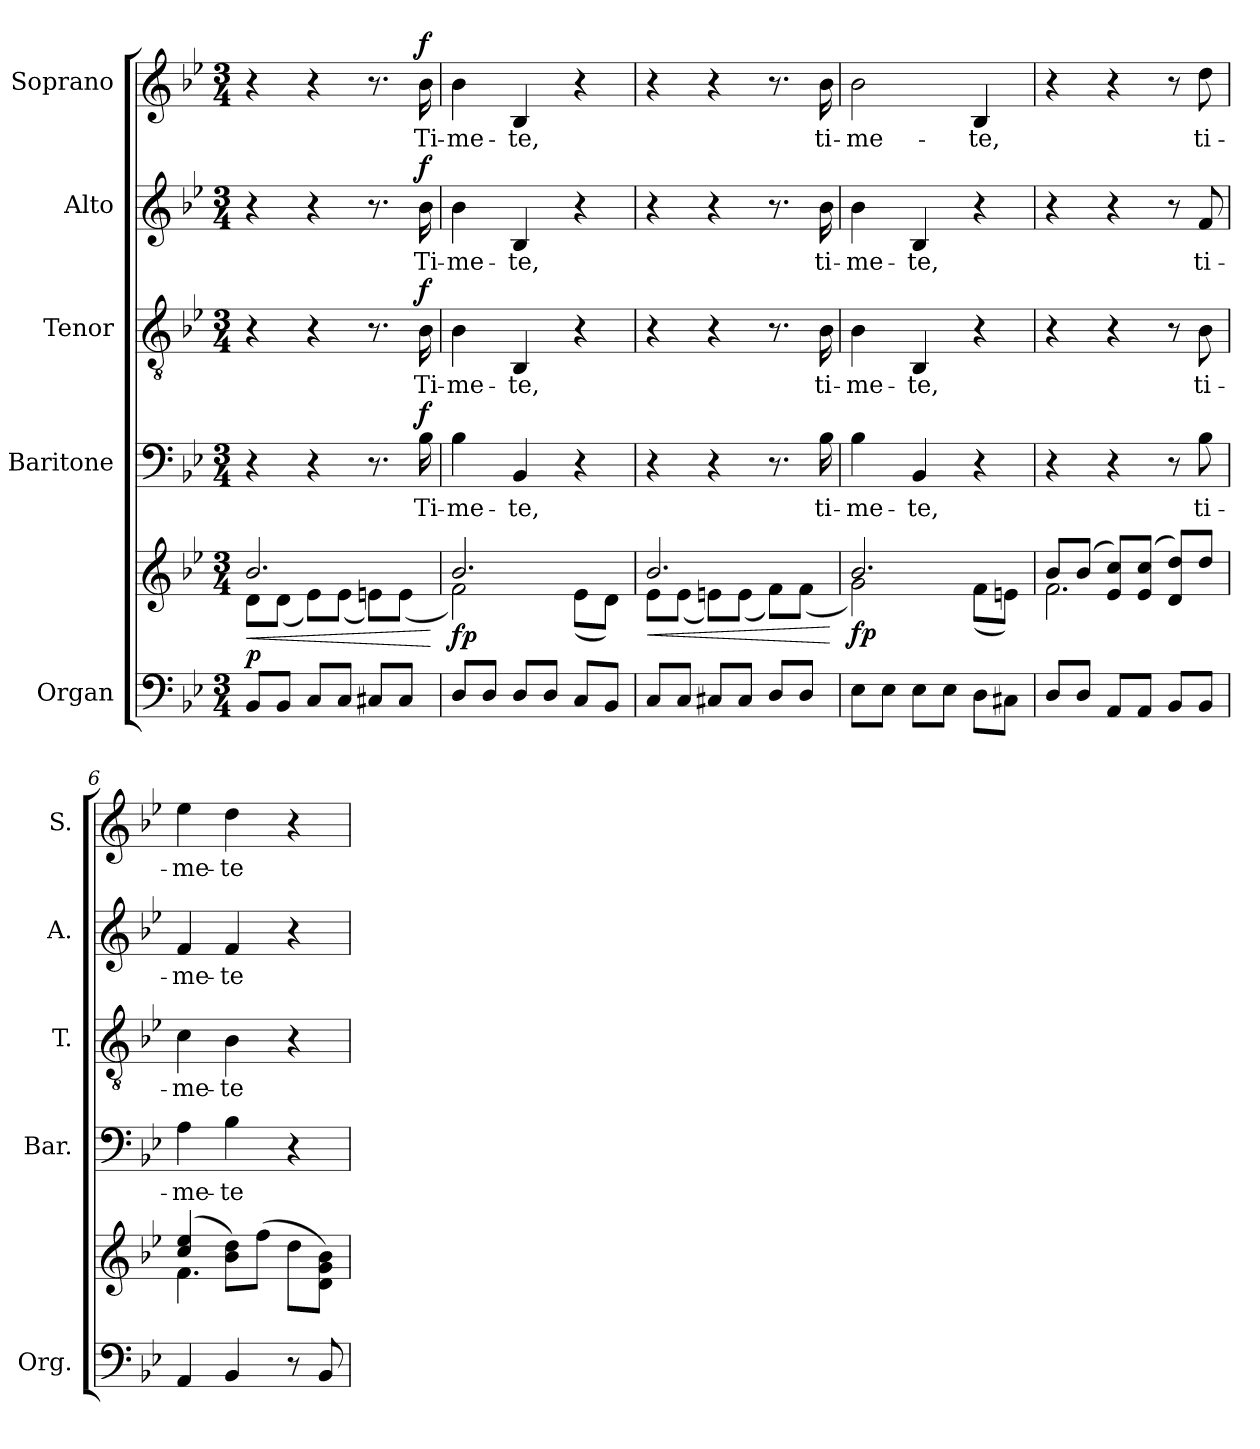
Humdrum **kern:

**kern	**kern	**dynam	**kern	**text	**dynam	**kern	**text	**dynam	**kern	**text	**dynam	**kern	**text	**dynam
*part5	*part5	*part5	*part4	*part4	*part4	*part3	*part3	*part3	*part2	*part2	*part2	*part1	*part1	*part1
*staff6	*staff5	*staff5/6	*staff4	*staff4	*staff4	*staff3	*staff3	*staff3	*staff2	*staff2	*staff2	*staff1	*staff1	*staff1
*I"Organ	*	*	*I"Baritone	*	*	*I"Tenor	*	*	*I"Alto	*	*	*I"Soprano	*	*
*I'Org.	*	*	*I'Bar.	*	*	*I'T.	*	*	*I'A.	*	*	*I'S.	*	*
!!LO:PB:g=z
*clefF4	*clefG2	*	*clefF4	*	*	*clefGv2	*	*	*clefG2	*	*	*clefG2	*	*
*	*	*	*	*	*	*ITrd7c12	*	*	*	*	*	*	*	*
*k[b-e-]	*k[b-e-]	*	*k[b-e-]	*	*	*k[b-e-]	*	*	*k[b-e-]	*	*	*k[b-e-]	*	*
*B-:	*B-:	*	*B-:	*	*	*B-:	*	*	*B-:	*	*	*B-:	*	*
*M3/4	*M3/4	*	*M3/4	*	*	*M3/4	*	*	*M3/4	*	*	*M3/4	*	*
*MM80	*MM80	*	*MM80	*	*	*MM80	*	*	*MM80	*	*	*MM80	*	*
=1	=1	=1	=1	=1	=1	=1	=1	=1	=1	=1	=1	=1	=1	=1
!	!	!LO:HP:b	!	!	!	!	!	!	!	!	!	!	!	!
*	*^	*	*	*	*	*	*	*	*	*	*	*	*	*
8BB-i/L	2.b-i/	8di\L	< p	4r	.	.	4r	.	.	4r	.	.	4r	.	.
8BB-i/J	.	(8di\J	.	.	.	.	.	.	.	.	.	.	.	.	.
8Ci/L	.	8e-i\L)	.	4r	.	.	4r	.	.	4r	.	.	4r	.	.
8Ci/J	.	(8e-i\J	.	.	.	.	.	.	.	.	.	.	.	.	.
8C#Xi/L	.	8eni\L)	.	8.r	.	.	8.r	.	.	8.r	.	.	8.r	.	.
8C#i/J	.	(8ei\J	.	.	.	.	.	.	.	.	.	.	.	.	.
!	!	!	!	!	!LO:LY:b:color=#000000	!	!	!	!	!	!	!	!	!	!
!	!	!	!	!	!	!	!	!LO:LY:b:color=#000000	!	!	!	!	!	!	!
!	!	!	!	!	!	!	!	!	!	!	!LO:LY:b:color=#000000	!	!	!	!
!	!	!	!	!	!	!	!	!	!	!	!	!	!	!LO:LY:b:color=#000000	!
.	.	.	.	16B-i\	Ti-	f	16BB-i\	Ti-	f	16b-i\	Ti-	f	16b-i\	Ti-	f
*	*v	*v	*	*	*	*	*	*	*	*	*	*	*	*	*
.	.	[	.	.	.	.	.	.	.	.	.	.	.	.
=2	=2	=2	=2	=2	=2	=2	=2	=2	=2	=2	=2	=2	=2	=2
*	*^	*	*	*	*	*	*	*	*	*	*	*	*	*
!	!	!	!	!	!LO:LY:b:color=#000000	!	!	!	!	!	!	!	!	!	!
!	!	!	!	!	!	!	!	!LO:LY:b:color=#000000	!	!	!	!	!	!	!
!	!	!	!	!	!	!	!	!	!	!	!LO:LY:b:color=#000000	!	!	!	!
!	!	!	!	!	!	!	!	!	!	!	!	!	!	!LO:LY:b:color=#000000	!
8Di/L	2.b-i/	2fi\)	fp	4B-i\	-me-	.	4BB-i\	-me-	.	4b-i\	-me-	.	4b-i\	-me-	.
8Di/J	.	.	.	.	.	.	.	.	.	.	.	.	.	.	.
!	!	!	!	!	!LO:LY:b:color=#000000	!	!	!	!	!	!	!	!	!	!
!	!	!	!	!	!	!	!	!LO:LY:b:color=#000000	!	!	!	!	!	!	!
!	!	!	!	!	!	!	!	!	!	!	!LO:LY:b:color=#000000	!	!	!	!
!	!	!	!	!	!	!	!	!	!	!	!	!	!	!LO:LY:b:color=#000000	!
8Di/L	.	.	.	4BB-i/	-te,	.	4BBB-i/	-te,	.	4B-i/	-te,	.	4B-i/	-te,	.
8Di/J	.	.	.	.	.	.	.	.	.	.	.	.	.	.	.
8Ci/L	.	(8e-i\L	.	4r	.	.	4r	.	.	4r	.	.	4r	.	.
8BB-i/J	.	8di\J)	.	.	.	.	.	.	.	.	.	.	.	.	.
=3	=3	=3	=3	=3	=3	=3	=3	=3	=3	=3	=3	=3	=3	=3	=3
!	!	!	!LO:HP:b	!	!	!	!	!	!	!	!	!	!	!	!
8Ci/L	2.b-i/	8e-i\L	<	4r	.	.	4r	.	.	4r	.	.	4r	.	.
8Ci/J	.	(8e-i\J	.	.	.	.	.	.	.	.	.	.	.	.	.
8C#Xi/L	.	8eni\L)	.	4r	.	.	4r	.	.	4r	.	.	4r	.	.
8C#i/J	.	(8ei\J	.	.	.	.	.	.	.	.	.	.	.	.	.
8Di/L	.	8fi\L)	.	8.r	.	.	8.r	.	.	8.r	.	.	8.r	.	.
8Di/J	.	(8fi\J	.	.	.	.	.	.	.	.	.	.	.	.	.
!	!	!	!	!	!LO:LY:b:color=#000000	!	!	!	!	!	!	!	!	!	!
!	!	!	!	!	!	!	!	!LO:LY:b:color=#000000	!	!	!	!	!	!	!
!	!	!	!	!	!	!	!	!	!	!	!LO:LY:b:color=#000000	!	!	!	!
!	!	!	!	!	!	!	!	!	!	!	!	!	!	!LO:LY:b:color=#000000	!
.	.	.	.	16B-i\	ti-	.	16BB-i\	ti-	.	16b-i\	ti-	.	16b-i\	ti-	.
*	*v	*v	*	*	*	*	*	*	*	*	*	*	*	*	*
.	.	[	.	.	.	.	.	.	.	.	.	.	.	.
=4	=4	=4	=4	=4	=4	=4	=4	=4	=4	=4	=4	=4	=4	=4
*	*^	*	*	*	*	*	*	*	*	*	*	*	*	*
!	!	!	!	!	!LO:LY:b:color=#000000	!	!	!	!	!	!	!	!	!	!
!	!	!	!	!	!	!	!	!LO:LY:b:color=#000000	!	!	!	!	!	!	!
!	!	!	!	!	!	!	!	!	!	!	!LO:LY:b:color=#000000	!	!	!	!
!	!	!	!	!	!	!	!	!	!	!	!	!	!	!LO:LY:b:color=#000000	!
8E-i\L	2.b-i/	2gi\)	fp	4B-i\	-me-	.	4BB-i\	-me-	.	4b-i\	-me-	.	2b-i\	-me-	.
8E-i\J	.	.	.	.	.	.	.	.	.	.	.	.	.	.	.
!	!	!	!	!	!LO:LY:b:color=#000000	!	!	!	!	!	!	!	!	!	!
!	!	!	!	!	!	!	!	!LO:LY:b:color=#000000	!	!	!	!	!	!	!
!	!	!	!	!	!	!	!	!	!	!	!LO:LY:b:color=#000000	!	!	!	!
8E-i\L	.	.	.	4BB-i/	-te,	.	4BBB-i/	-te,	.	4B-i/	-te,	.	.	.	.
8E-i\J	.	.	.	.	.	.	.	.	.	.	.	.	.	.	.
!	!	!	!	!	!	!	!	!	!	!	!	!	!	!LO:LY:b:color=#000000	!
8Di\L	.	(8fi\L	.	4r	.	.	4r	.	.	4r	.	.	4B-i/	-te,	.
8C#Xi\J	.	8eni\J)	.	.	.	.	.	.	.	.	.	.	.	.	.
=5	=5	=5	=5	=5	=5	=5	=5	=5	=5	=5	=5	=5	=5	=5	=5
8Di/L	8b-i/L	2.fi\	.	4r	.	.	4r	.	.	4r	.	.	4r	.	.
8Di/J	(8b-i/J	.	.	.	.	.	.	.	.	.	.	.	.	.	.
8AAi/L	8e-i/ 8cci/L)	.	.	4r	.	.	4r	.	.	4r	.	.	4r	.	.
8AAi/J	(8e-i/ 8cci/J	.	.	.	.	.	.	.	.	.	.	.	.	.	.
8BB-i/L	8di/ 8ddi/L)	.	.	8r	.	.	8r	.	.	8r	.	.	8r	.	.
!	!	!	!	!	!LO:LY:b:color=#000000	!	!	!	!	!	!	!	!	!	!
!	!	!	!	!	!	!	!	!LO:LY:b:color=#000000	!	!	!	!	!	!	!
!	!	!	!	!	!	!	!	!	!	!	!LO:LY:b:color=#000000	!	!	!	!
!	!	!	!	!	!	!	!	!	!	!	!	!	!	!LO:LY:b:color=#000000	!
8BB-i/J	8ddi/J	.	.	8B-i\	ti-	.	8BB-i\	ti-	.	8fi/	ti-	.	8ddi\	ti-	.
=6	=6	=6	=6	=6	=6	=6	=6	=6	=6	=6	=6	=6	=6	=6	=6
!	!	!	!	!	!LO:LY:b:color=#000000	!	!	!	!	!	!	!	!	!	!
!	!	!	!	!	!	!	!	!LO:LY:b:color=#000000	!	!	!	!	!	!	!
!	!	!	!	!	!	!	!	!	!	!	!LO:LY:b:color=#000000	!	!	!	!
!	!	!	!	!	!	!	!	!	!	!	!	!	!	!LO:LY:b:color=#000000	!
4AAi/	(4cci/ 4ee-i	4.fi\	.	4Ai\	-me-	.	4Ci\	-me-	.	4fi/	-me-	.	4ee-i\	-me-	.
!	!	!	!	!	!LO:LY:b:color=#000000	!	!	!	!	!	!	!	!	!	!
!	!	!	!	!	!	!	!	!LO:LY:b:color=#000000	!	!	!	!	!	!	!
!	!	!	!	!	!	!	!	!	!	!	!LO:LY:b:color=#000000	!	!	!	!
!	!	!	!	!	!	!	!	!	!	!	!	!	!	!LO:LY:b:color=#000000	!
4BB-i/	8b-i\ 8ddi\L)	.	.	4B-i\	-te	.	4BB-i\	-te	.	4fi/	-te	.	4ddi\	-te	.
.	(8ffi\J	4.ryy	.	.	.	.	.	.	.	.	.	.	.	.	.
8r	8ddi\L	.	.	4r	.	.	4r	.	.	4r	.	.	4r	.	.
8BB-i/	8di\ 8gi\ 8b-i\J)	.	.	.	.	.	.	.	.	.	.	.	.	.	.
*	*v	*v	*	*	*	*	*	*	*	*	*	*	*	*	*
=	=	=	=	=	=	=	=	=	=	=	=	=	=	=
*-	*-	*-	*-	*-	*-	*-	*-	*-	*-	*-	*-	*-	*-	*-
